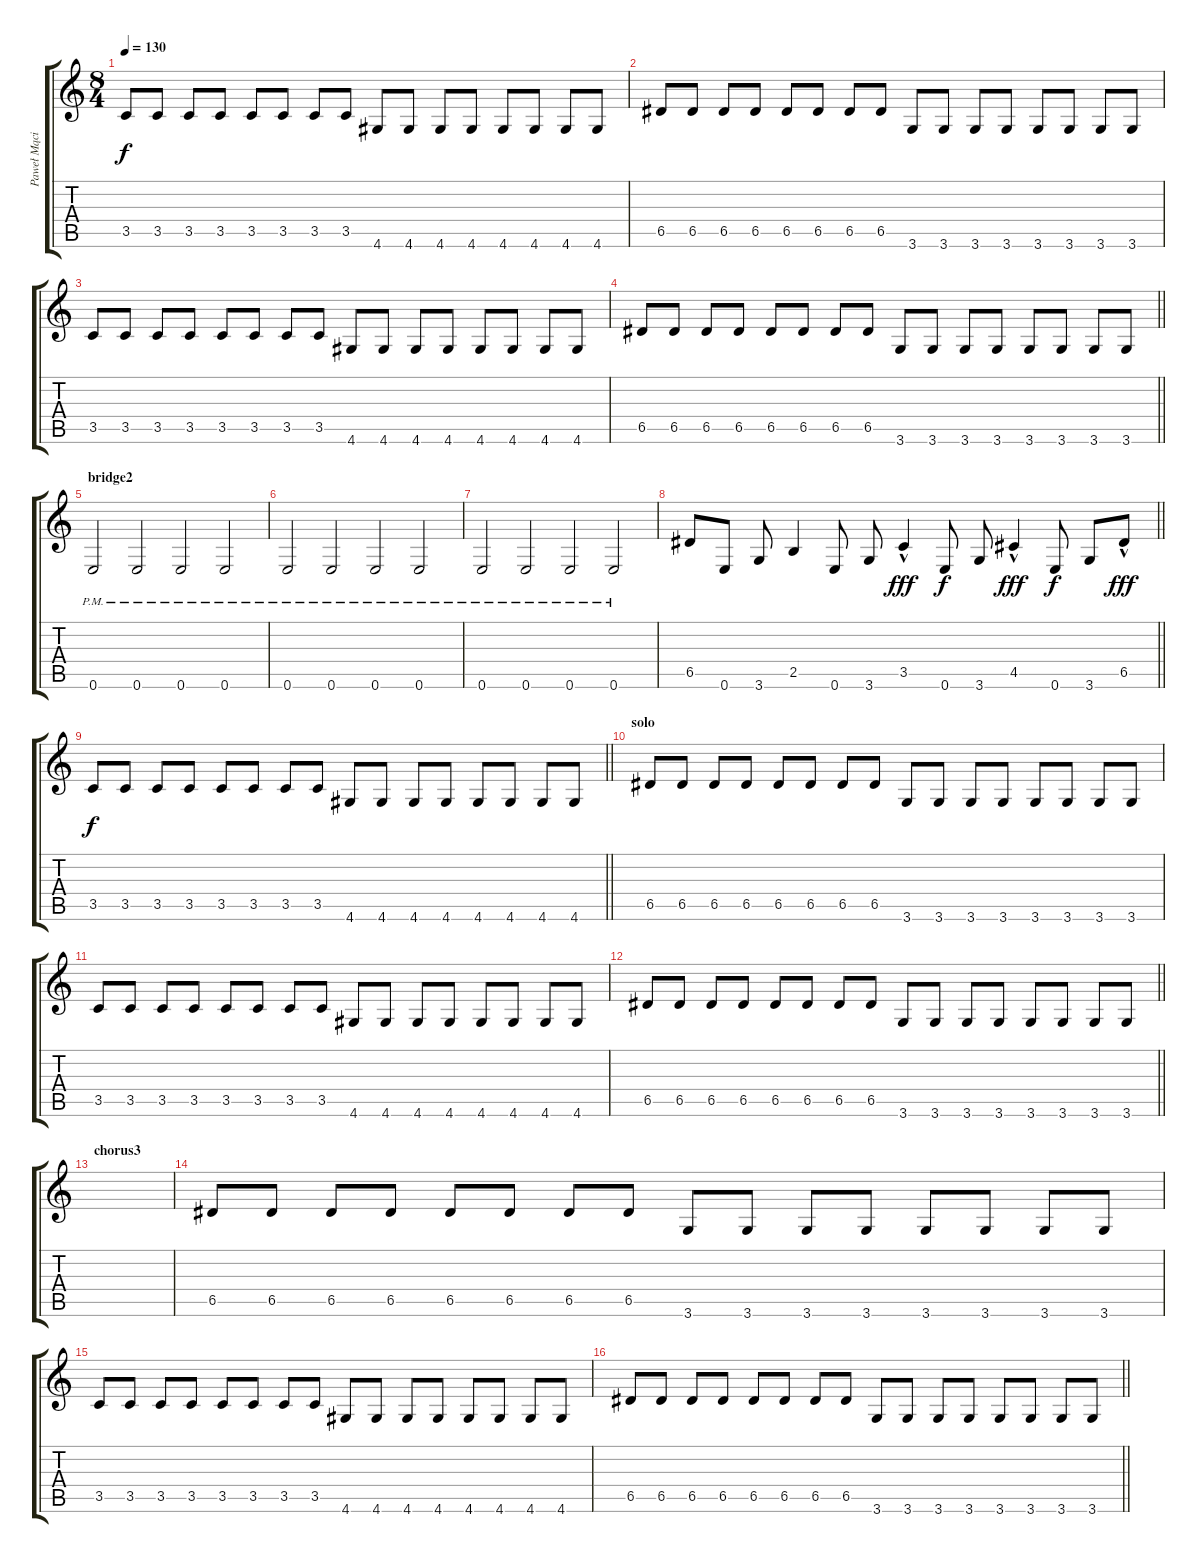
\track ("Paweł Mąciwoda" "Paweł Mąci") {instrument electricbasspick}
\staff {score tabs}
\tuning (E4 B3 G3 D3 A2 E2) {hide}
\ts (8 4)
\tempo 130
\clef g2
\ks c
3.5.8{dy f} 3.5.8 3.5.8 3.5.8 3.5.8 3.5.8 3.5.8 3.5.8 4.6.8 4.6.8 4.6.8 4.6.8 4.6.8 4.6.8 4.6.8 4.6.8 |
6.5.8 6.5.8 6.5.8 6.5.8 6.5.8 6.5.8 6.5.8 6.5.8 3.6.8 3.6.8 3.6.8 3.6.8 3.6.8 3.6.8 3.6.8 3.6.8 |
3.5.8 3.5.8 3.5.8 3.5.8 3.5.8 3.5.8 3.5.8 3.5.8 4.6.8 4.6.8 4.6.8 4.6.8 4.6.8 4.6.8 4.6.8 4.6.8 |
\barLineRight lightlight
6.5.8 6.5.8 6.5.8 6.5.8 6.5.8 6.5.8 6.5.8 6.5.8 3.6.8 3.6.8 3.6.8 3.6.8 3.6.8 3.6.8 3.6.8 3.6.8 |
\section ("" "bridge2")
0.6{pm}.2 0.6{pm}.2 0.6{pm}.2 0.6{pm}.2 |
0.6{pm}.2 0.6{pm}.2 0.6{pm}.2 0.6{pm}.2 |
0.6{pm}.2 0.6{pm}.2 0.6{pm}.2 0.6{pm}.2 |
\barLineRight lightlight
6.5.8 0.6.8 3.6.8 2.5.4 0.6.8 3.6.8 3.5{hac}.4{dy fff} 0.6.8{dy f} 3.6.8 4.5{hac}.4{dy fff} 0.6.8{dy f} 3.6.8 6.5{hac}.8{dy fff} |
\barLineRight lightlight
3.5.8{dy f} 3.5.8 3.5.8 3.5.8 3.5.8 3.5.8 3.5.8 3.5.8 4.6.8 4.6.8 4.6.8 4.6.8 4.6.8 4.6.8 4.6.8 4.6.8 |
\section ("" "solo")
6.5.8 6.5.8 6.5.8 6.5.8 6.5.8 6.5.8 6.5.8 6.5.8 3.6.8 3.6.8 3.6.8 3.6.8 3.6.8 3.6.8 3.6.8 3.6.8 |
3.5.8 3.5.8 3.5.8 3.5.8 3.5.8 3.5.8 3.5.8 3.5.8 4.6.8 4.6.8 4.6.8 4.6.8 4.6.8 4.6.8 4.6.8 4.6.8 |
\barLineRight lightlight
6.5.8 6.5.8 6.5.8 6.5.8 6.5.8 6.5.8 6.5.8 6.5.8 3.6.8 3.6.8 3.6.8 3.6.8 3.6.8 3.6.8 3.6.8 3.6.8 |
\section ("" "chorus3")
|
6.5.8 6.5.8 6.5.8 6.5.8 6.5.8 6.5.8 6.5.8 6.5.8 3.6.8 3.6.8 3.6.8 3.6.8 3.6.8 3.6.8 3.6.8 3.6.8 |
3.5.8 3.5.8 3.5.8 3.5.8 3.5.8 3.5.8 3.5.8 3.5.8 4.6.8 4.6.8 4.6.8 4.6.8 4.6.8 4.6.8 4.6.8 4.6.8 |
\barLineRight lightlight
6.5.8 6.5.8 6.5.8 6.5.8 6.5.8 6.5.8 6.5.8 6.5.8 3.6.8 3.6.8 3.6.8 3.6.8 3.6.8 3.6.8 3.6.8 3.6.8
